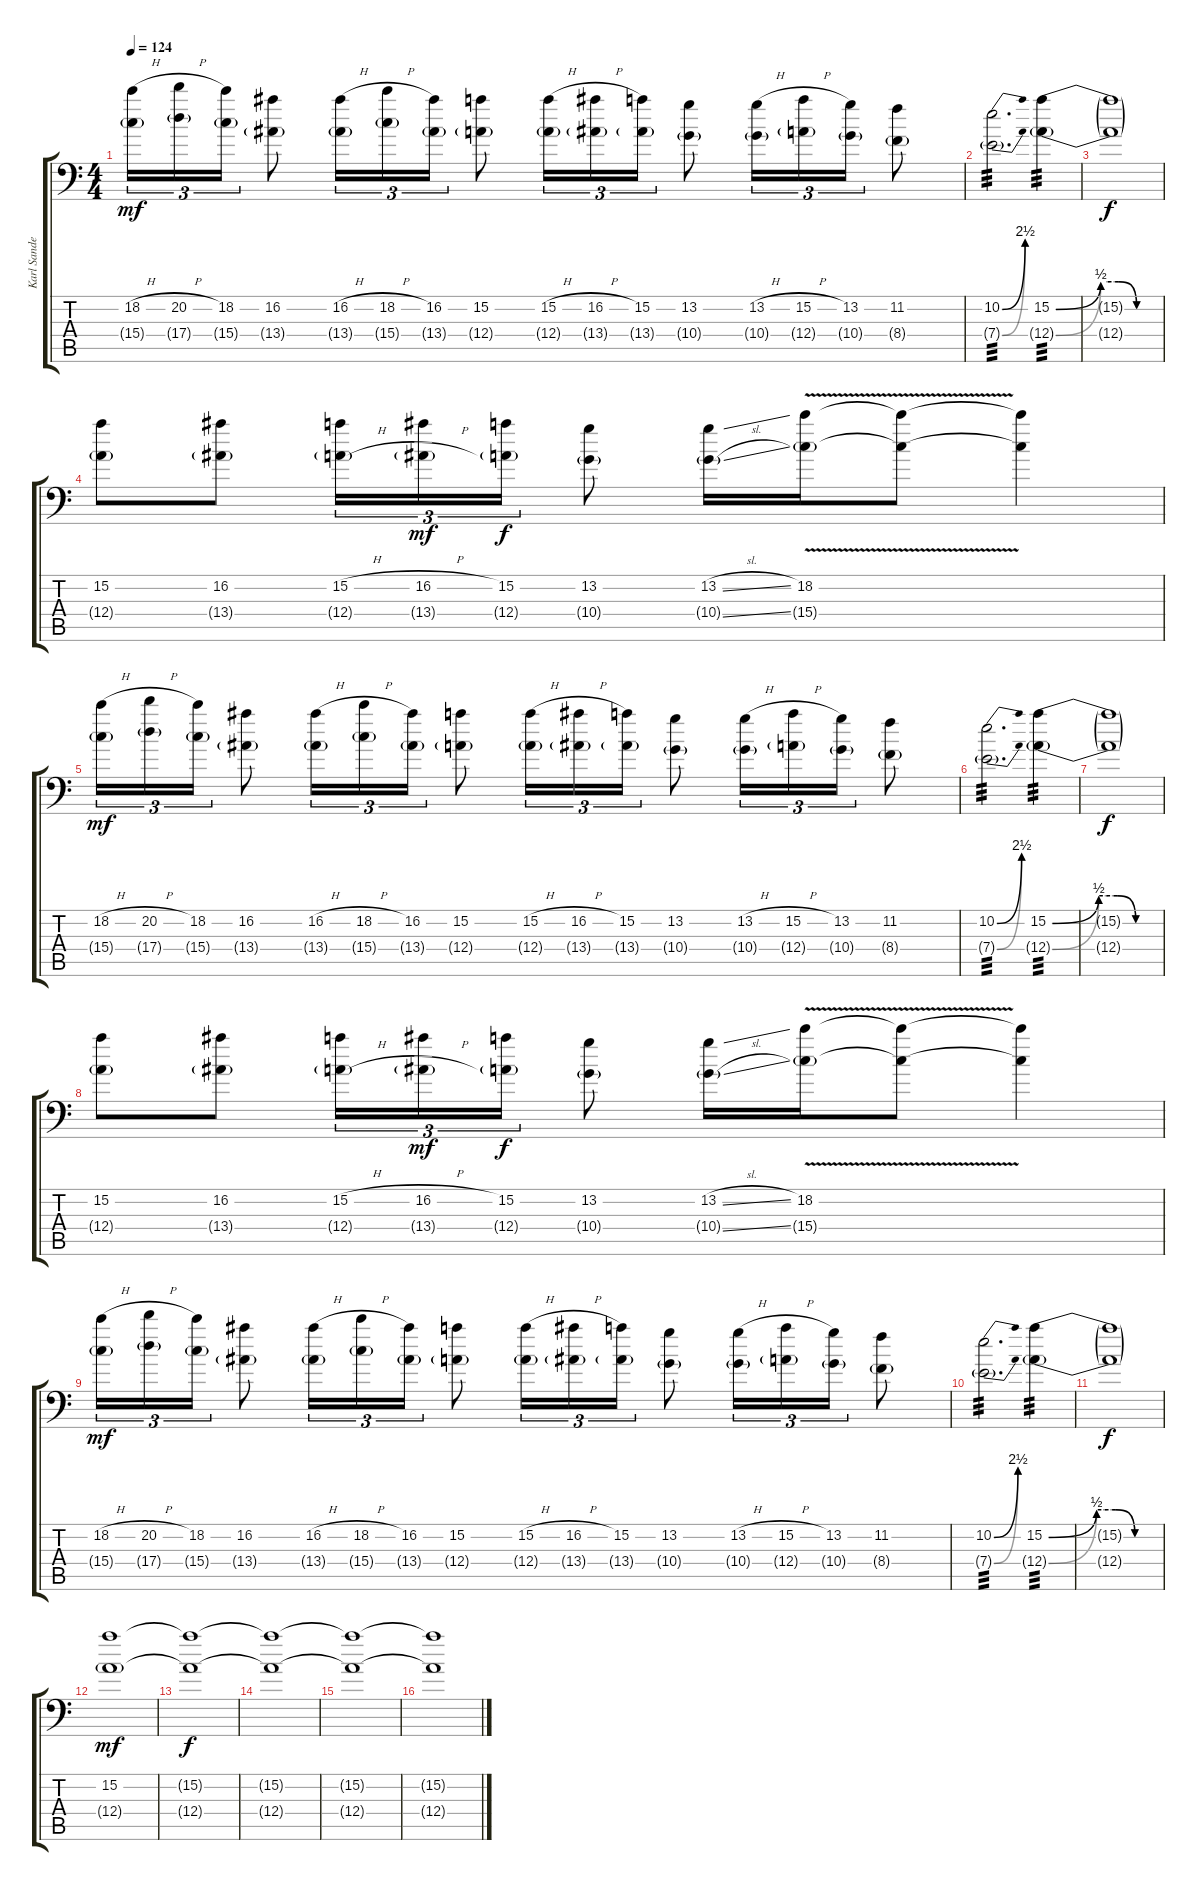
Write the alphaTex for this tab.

\track ("Karl Sanders" "Karl Sande") {instrument overdrivenguitar}
\staff {score tabs}
\tuning (B3 Gb3 D3 A2 E2 A1) {hide}
\ts (4 4)
\tempo 124
\clef f4
\ks c
(18.2{h} 15.4{g}).16{tu (3 2) dy mf} (20.2{h} 17.4{g}).16{tu (3 2)} (18.2 15.4{g}).16{tu (3 2)} (16.2 13.4{g}).8 (16.2{h} 13.4{g}).16{tu (3 2)} (18.2{h} 15.4{g}).16{tu (3 2)} (16.2 13.4{g}).16{tu (3 2)} (15.2 12.4{g}).8 (15.2{h} 12.4{g}).16{tu (3 2)} (16.2{h} 13.4{g}).16{tu (3 2)} (15.2 13.4{g}).16{tu (3 2)} (13.2 10.4{g}).8 (13.2{h} 10.4{g}).16{tu (3 2)} (15.2{h} 12.4{g}).16{tu (3 2)} (13.2 10.4{g}).16{tu (3 2)} (11.2 8.4{g}).8 |
(10.2{be (bend 0 0 60 10)} 7.4{be (bend 0 0 60 10) g}).2{d tp 3} (15.2{be (custom 0 0 25 2 35 2 45 0 60 0)} 12.4{be (custom 0 0 25 2 34 2 45 0 60 0) g}).4{tp 3} |
(15.2{t} 12.4{t}).1{dy f} |
(15.2 12.4{g}).8 (16.2 13.4{g}).8 (15.2{h} 12.4{h g}).16{tu (3 2)} (16.2{h} 13.4{h g}).16{tu (3 2) dy mf} (15.2 12.4{g}).16{tu (3 2) dy f} (13.2 10.4{g}).8 (13.2{sl} 10.4{sl g}).16 (18.2{v} 15.4{g}).16 (18.2{t} 15.4{t}).8 (18.2{t} 15.4{t}).4 |
(18.2{h} 15.4{g}).16{tu (3 2) dy mf} (20.2{h} 17.4{g}).16{tu (3 2)} (18.2 15.4{g}).16{tu (3 2)} (16.2 13.4{g}).8 (16.2{h} 13.4{g}).16{tu (3 2)} (18.2{h} 15.4{g}).16{tu (3 2)} (16.2 13.4{g}).16{tu (3 2)} (15.2 12.4{g}).8 (15.2{h} 12.4{g}).16{tu (3 2)} (16.2{h} 13.4{g}).16{tu (3 2)} (15.2 13.4{g}).16{tu (3 2)} (13.2 10.4{g}).8 (13.2{h} 10.4{g}).16{tu (3 2)} (15.2{h} 12.4{g}).16{tu (3 2)} (13.2 10.4{g}).16{tu (3 2)} (11.2 8.4{g}).8 |
(10.2{be (bend 0 0 60 10)} 7.4{be (bend 0 0 60 10) g}).2{d tp 3} (15.2{be (custom 0 0 25 2 35 2 45 0 60 0)} 12.4{be (custom 0 0 25 2 34 2 45 0 60 0) g}).4{tp 3} |
(15.2{t} 12.4{t}).1{dy f} |
(15.2 12.4{g}).8 (16.2 13.4{g}).8 (15.2{h} 12.4{h g}).16{tu (3 2)} (16.2{h} 13.4{h g}).16{tu (3 2) dy mf} (15.2 12.4{g}).16{tu (3 2) dy f} (13.2 10.4{g}).8 (13.2{sl} 10.4{sl g}).16 (18.2{v} 15.4{g}).16 (18.2{t} 15.4{t}).8 (18.2{t} 15.4{t}).4 |
(18.2{h} 15.4{g}).16{tu (3 2) dy mf} (20.2{h} 17.4{g}).16{tu (3 2)} (18.2 15.4{g}).16{tu (3 2)} (16.2 13.4{g}).8 (16.2{h} 13.4{g}).16{tu (3 2)} (18.2{h} 15.4{g}).16{tu (3 2)} (16.2 13.4{g}).16{tu (3 2)} (15.2 12.4{g}).8 (15.2{h} 12.4{g}).16{tu (3 2)} (16.2{h} 13.4{g}).16{tu (3 2)} (15.2 13.4{g}).16{tu (3 2)} (13.2 10.4{g}).8 (13.2{h} 10.4{g}).16{tu (3 2)} (15.2{h} 12.4{g}).16{tu (3 2)} (13.2 10.4{g}).16{tu (3 2)} (11.2 8.4{g}).8 |
(10.2{be (bend 0 0 60 10)} 7.4{be (bend 0 0 60 10) g}).2{d tp 3} (15.2{be (custom 0 0 25 2 35 2 45 0 60 0)} 12.4{be (custom 0 0 25 2 34 2 45 0 60 0) g}).4{tp 3} |
(15.2{t} 12.4{t}).1{dy f} |
(15.2 12.4{g}).1{dy mf} |
(15.2{t} 12.4{t}).1{dy f} |
(15.2{t} 12.4{t}).1 |
(15.2{t} 12.4{t}).1 |
(15.2{t} 12.4{t}).1
